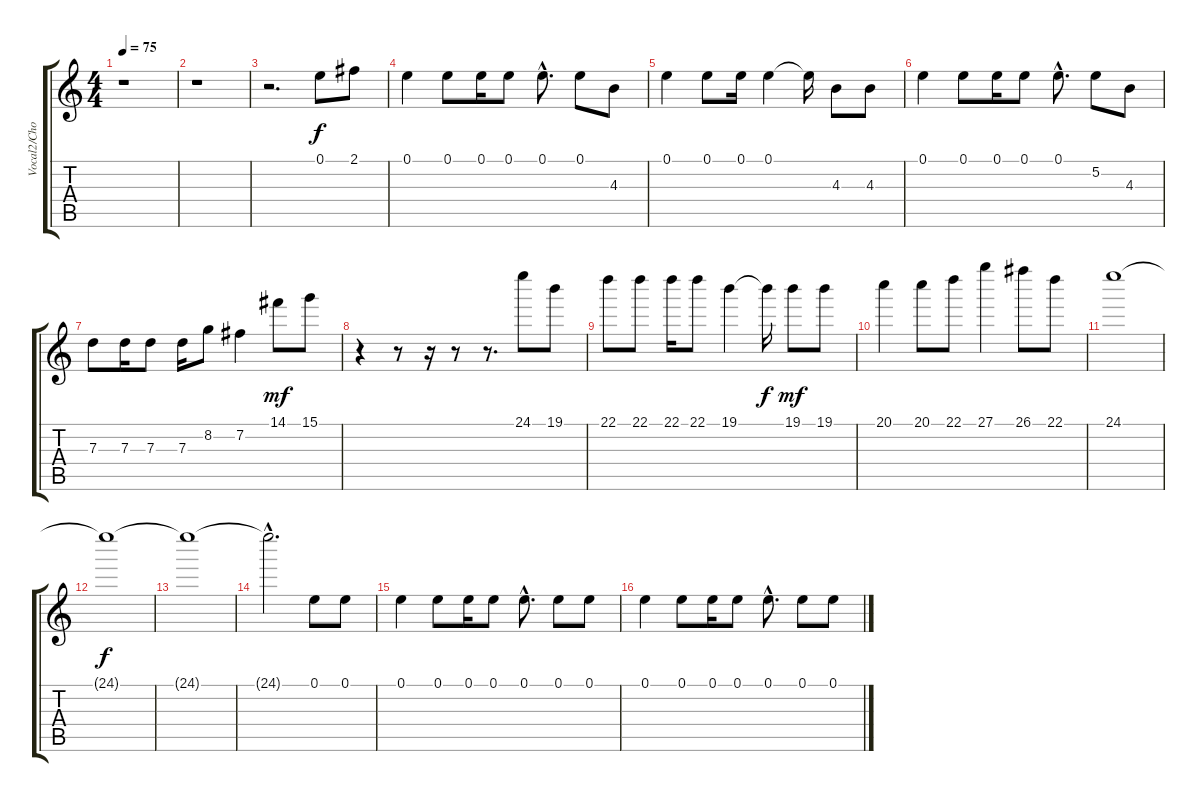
\track ("Vocal2/Choir2" "Vocal2/Cho") {instrument distortionguitar}
\staff {score tabs}
\tuning (E4 B3 G3 D3 A2 E2) {hide}
\ts (4 4)
\tempo 75
\clef g2
\ks c
r.1{dy f} |
r.1 |
r.2{d} 0.1.8{instrument distortionguitar} 2.1.8 |
0.1.4 0.1.8 0.1.16 0.1.8 0.1{hac}.8{d} 0.1.8 4.3.8 |
0.1.4 0.1.8 0.1.16 0.1.4 0.1{t}.16 4.3.8 4.3.8 |
0.1.4 0.1.8 0.1.16 0.1.8 0.1{hac}.8{d} 5.2.8 4.3.8 |
7.3.8 7.3.16 7.3.8 7.3.16 8.2.8 7.2.4 14.1.8{dy mf instrument tenorsax} 15.1.8 |
r.4 r.8 r.16 r.8 r.8{d} 24.1.8{volume 14} 19.1.8 |
22.1.8 22.1.8 22.1.16 22.1.8 19.1.4 19.1{t}.16{dy f} 19.1.8{dy mf} 19.1.8 |
20.1.4 20.1.8 22.1.8 27.1.4 26.1.8 22.1.8 |
24.1.1 |
24.1{t}.1{dy f} |
24.1{t}.1 |
24.1{hac t}.2{d} 0.1.8{volume 16 instrument distortionguitar} 0.1.8 |
0.1.4 0.1.8 0.1.16 0.1.8 0.1{hac}.8{d} 0.1.8 0.1.8 |
0.1.4 0.1.8 0.1.16 0.1.8 0.1{hac}.8{d} 0.1.8 0.1.8
